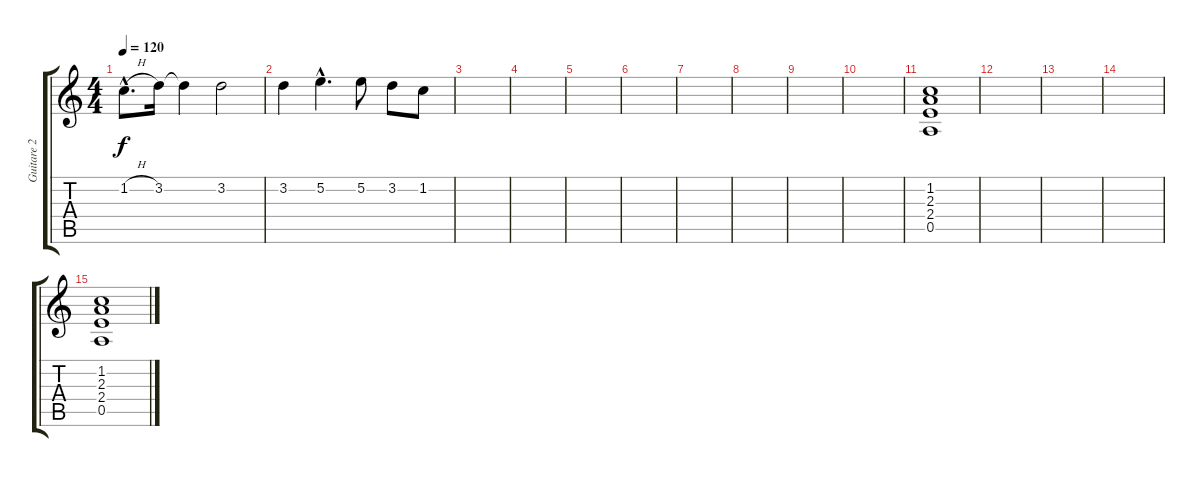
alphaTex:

\track ("Guitare 2" "Guitare 2") {instrument electricguitarclean}
\staff {score tabs}
\tuning (E4 B3 G3 D3 A2 E2) {hide}
\ts (4 4)
\tempo 120
\clef g2
\ks c
1.2{h hac}.8{d dy f} 3.2.16 3.2{t}.4 3.2.2 |
3.2.4 5.2{hac}.4{d} 5.2.8 3.2.8 1.2.8 |
|
|
|
|
|
|
|
|
(1.2 2.3 2.4 0.5).1 |
|
|
|
(1.2 2.3 2.4 0.5).1
